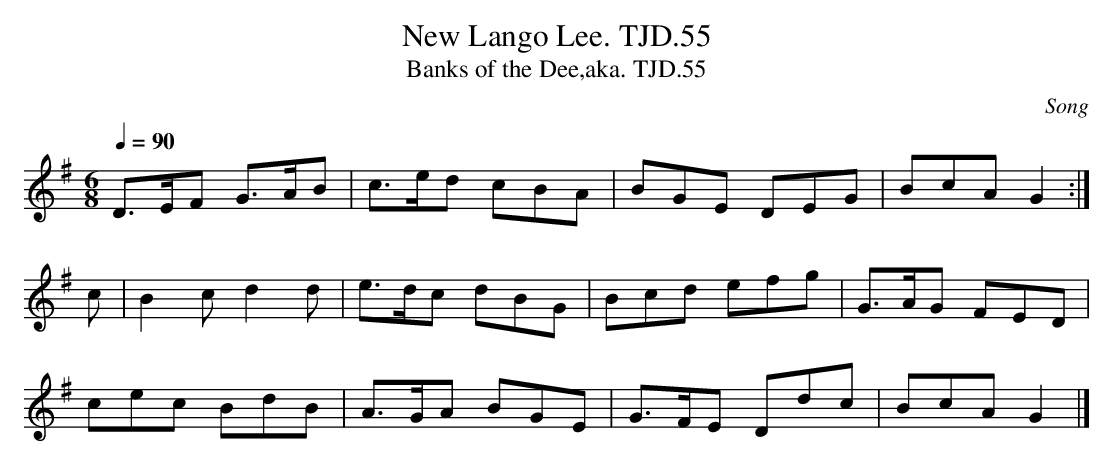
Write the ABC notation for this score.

X:1
T:New Lango Lee. TJD.55
T:Banks of the Dee,aka. TJD.55
C:Song
L:1/8
M:6/8
Q:1/4=90
K:G
D>EF G>AB|c>ed cBA|BGE DEG|BcAG2:|!
c|B2cd2d|e>dc dBG|Bcd efg|G>AG FED|!
cec BdB|A>GA BGE|G>FE Ddc|BcAG2|]
